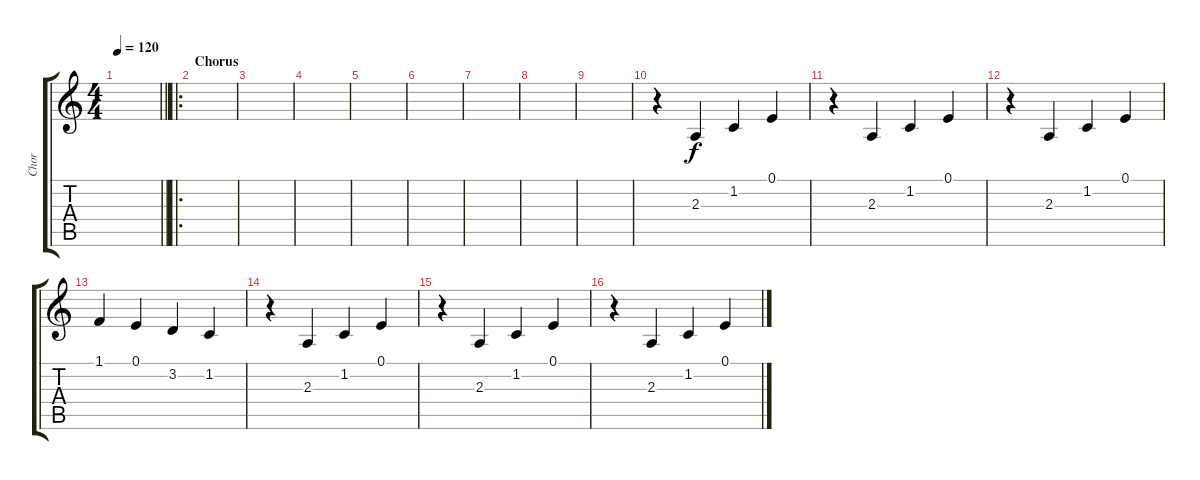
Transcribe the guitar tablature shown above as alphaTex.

\track ("Chor" "Chor") {instrument trumpet}
\staff {score tabs}
\tuning (E4 B3 G3 D3 A2 E2) {hide}
\ts (4 4)
\tempo 120
\clef g2
\barLineRight lightlight
\ks c
|
\ro
\section ("" "Chorus")
|
|
|
|
|
|
|
|
r.4 2.3.4 1.2.4 0.1.4 |
r.4 2.3.4 1.2.4 0.1.4 |
r.4 2.3.4 1.2.4 0.1.4 |
1.1.4 0.1.4 3.2.4 1.2.4 |
r.4 2.3.4 1.2.4 0.1.4 |
r.4 2.3.4 1.2.4 0.1.4 |
r.4 2.3.4 1.2.4 0.1.4
